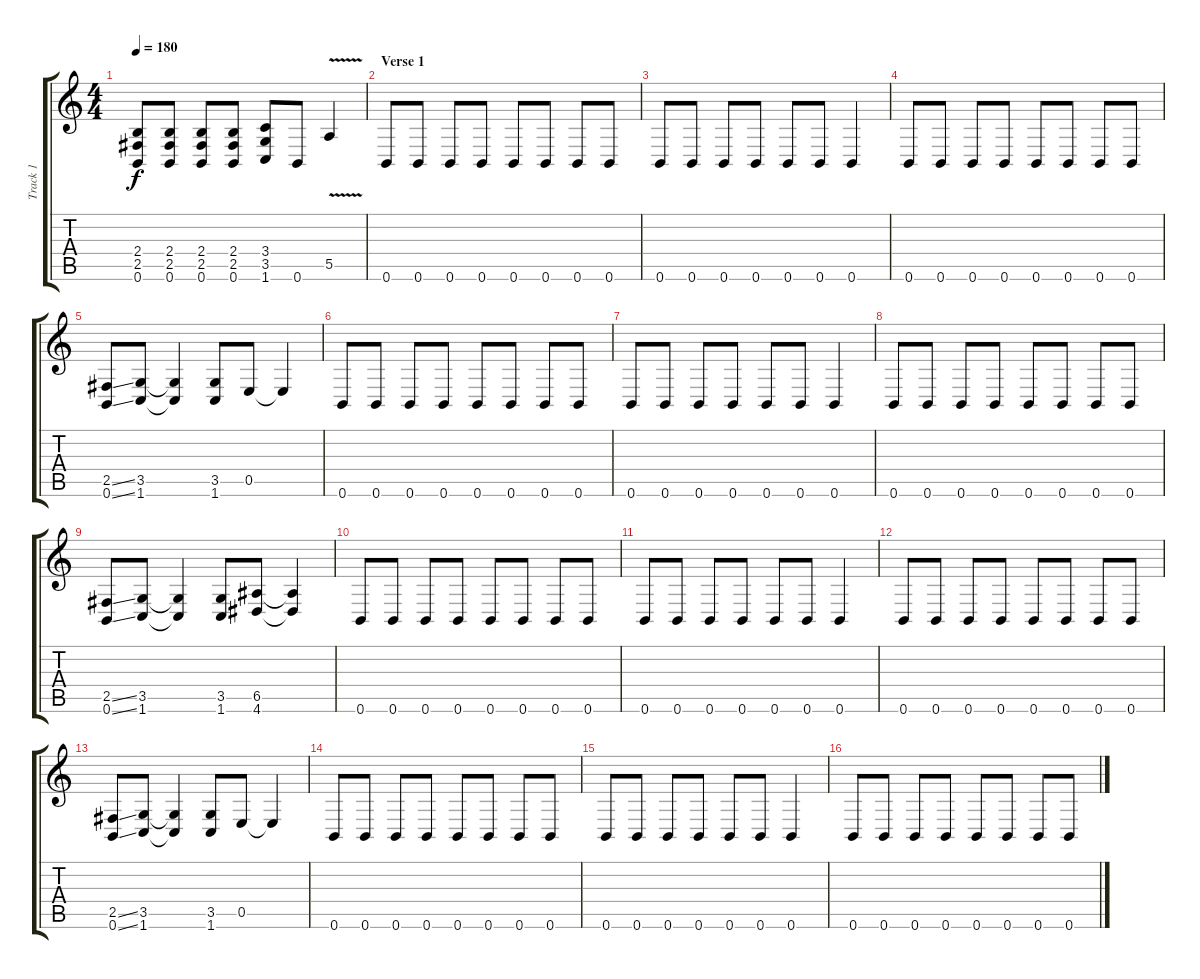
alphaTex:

\track ("Track 1" "Track 1") {instrument distortionguitar}
\staff {score tabs}
\tuning (B3 Gb3 D3 A2 E2 B1) {hide}
\ts (4 4)
\tempo 180
\clef g2
\ks c
(2.4 2.5 0.6).8{dy f} (2.4 2.5 0.6).8 (2.4 2.5 0.6).8 (2.4 2.5 0.6).8 (3.4 3.5 1.6).8 0.6.8 5.5{v}.4 |
\section ("" "Verse 1")
0.6.8 0.6.8 0.6.8 0.6.8 0.6.8 0.6.8 0.6.8 0.6.8 |
0.6.8 0.6.8 0.6.8 0.6.8 0.6.8 0.6.8 0.6.4 |
0.6.8 0.6.8 0.6.8 0.6.8 0.6.8 0.6.8 0.6.8 0.6.8 |
(2.5{ss} 0.6{ss}).8 (3.5 1.6).8 (3.5{t} 1.6{t}).4 (3.5 1.6).8 0.5.8 0.5{t}.4 |
0.6.8 0.6.8 0.6.8 0.6.8 0.6.8 0.6.8 0.6.8 0.6.8 |
0.6.8 0.6.8 0.6.8 0.6.8 0.6.8 0.6.8 0.6.4 |
0.6.8 0.6.8 0.6.8 0.6.8 0.6.8 0.6.8 0.6.8 0.6.8 |
(2.5{ss} 0.6{ss}).8 (3.5 1.6).8 (3.5{t} 1.6{t}).4 (3.5 1.6).8 (6.5 4.6).8 (6.5{t} 4.6{t}).4 |
0.6.8 0.6.8 0.6.8 0.6.8 0.6.8 0.6.8 0.6.8 0.6.8 |
0.6.8 0.6.8 0.6.8 0.6.8 0.6.8 0.6.8 0.6.4 |
0.6.8 0.6.8 0.6.8 0.6.8 0.6.8 0.6.8 0.6.8 0.6.8 |
(2.5{ss} 0.6{ss}).8 (3.5 1.6).8 (3.5{t} 1.6{t}).4 (3.5 1.6).8 0.5.8 0.5{t}.4 |
0.6.8 0.6.8 0.6.8 0.6.8 0.6.8 0.6.8 0.6.8 0.6.8 |
0.6.8 0.6.8 0.6.8 0.6.8 0.6.8 0.6.8 0.6.4 |
0.6.8 0.6.8 0.6.8 0.6.8 0.6.8 0.6.8 0.6.8 0.6.8
